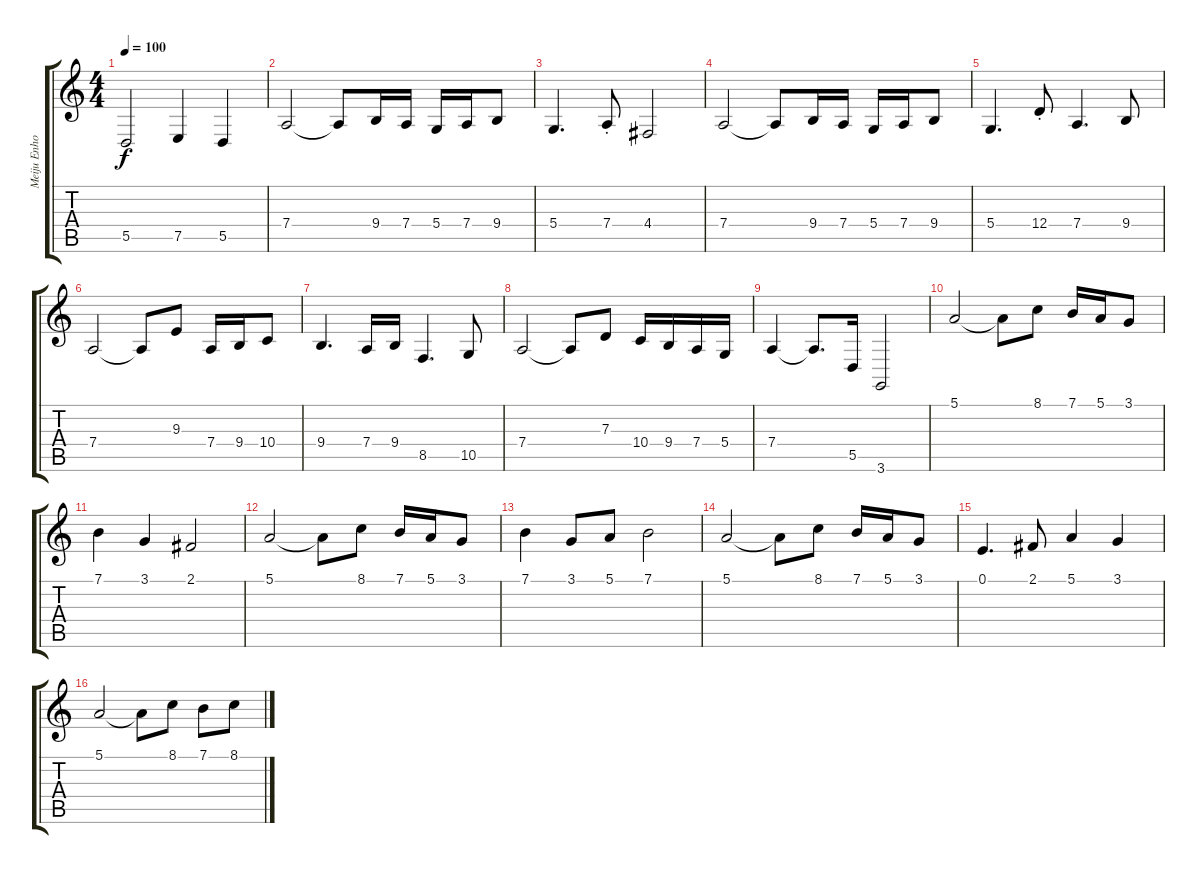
\track ("Meiju Enho" "Meiju Enho") {instrument oboe}
\staff {score tabs}
\tuning (E4 B3 G3 D3 A2 E2) {hide}
\ts (4 4)
\tempo 100
\clef g2
\ks c
5.5.2{dy f} 7.5.4 5.5.4 |
7.4.2 7.4{t}.8 9.4.16 7.4.16 5.4.16 7.4.16 9.4.8 |
5.4.4{d} 7.4{st}.8 4.4.2 |
7.4.2 7.4{t}.8 9.4.16 7.4.16 5.4.16 7.4.16 9.4.8 |
5.4.4{d} 12.4{st}.8 7.4.4{d} 9.4.8 |
7.4.2 7.4{t}.8 9.3.8 7.4.16 9.4.16 10.4.8 |
9.4.4{d} 7.4.16 9.4.16 8.5.4{d} 10.5.8 |
7.4.2 7.4{t}.8 7.3.8 10.4.16 9.4.16 7.4.16 5.4.16 |
7.4.4 7.4{t}.8{d} 5.5.16 3.6.2 |
5.1.2{instrument stringensemble1} 5.1{t}.8 8.1.8 7.1.16 5.1.16 3.1.8 |
7.1.4 3.1.4 2.1.2 |
5.1.2 5.1{t}.8 8.1.8 7.1.16 5.1.16 3.1.8 |
7.1.4 3.1.8 5.1.8 7.1.2 |
5.1.2 5.1{t}.8 8.1.8 7.1.16 5.1.16 3.1.8 |
0.1.4{d} 2.1.8 5.1.4 3.1.4 |
5.1.2 5.1{t}.8 8.1.8 7.1.8 8.1.8
